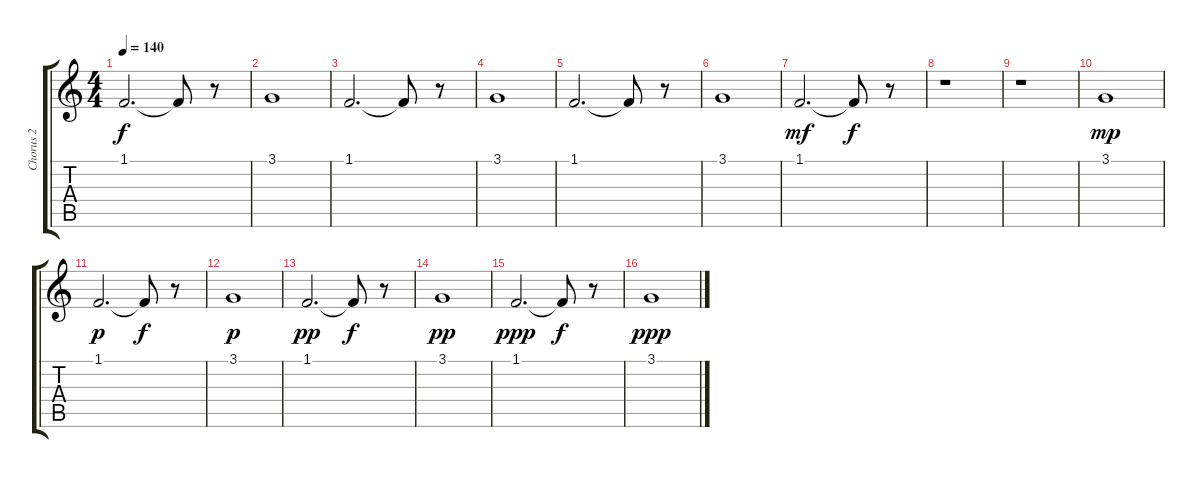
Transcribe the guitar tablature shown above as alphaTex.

\track ("Chorus 2 " "Chorus 2 ") {instrument lead2sawtooth}
\staff {score tabs}
\tuning (E4 B3 G3 D3 A2 E2) {hide}
\ts (4 4)
\tempo 140
\clef g2
\ks c
1.1.2{d dy f} 1.1{t}.8 r.8 |
3.1.1 |
1.1.2{d} 1.1{t}.8 r.8 |
3.1.1 |
1.1.2{d} 1.1{t}.8 r.8 |
3.1.1 |
1.1.2{d dy mf} 1.1{t}.8{dy f} r.8 |
r.1 |
r.1 |
3.1.1{dy mp} |
1.1.2{d dy p} 1.1{t}.8{dy f} r.8 |
3.1.1{dy p} |
1.1.2{d dy pp} 1.1{t}.8{dy f} r.8 |
3.1.1{dy pp} |
1.1.2{d dy ppp} 1.1{t}.8{dy f} r.8 |
3.1.1{dy ppp}
